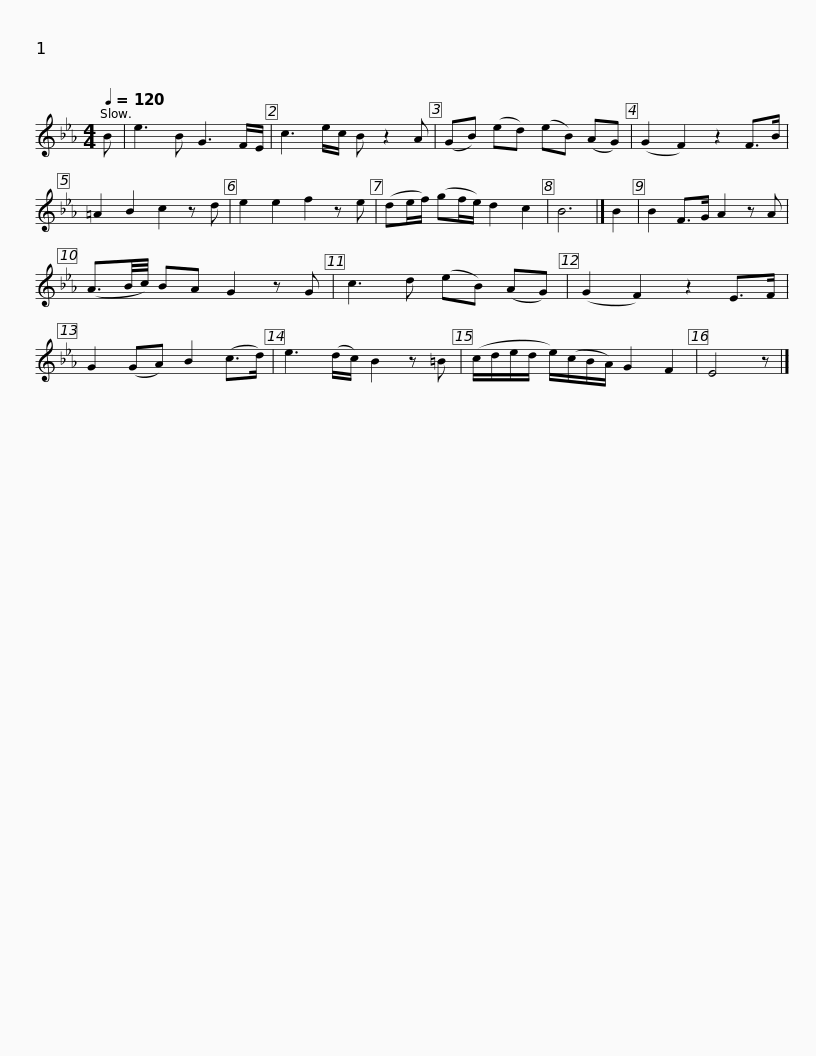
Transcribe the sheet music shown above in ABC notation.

X:1
L:1/8
Q:1/4=120
M:4/4
I:linebreak $
K:Eb
V:1 treble
V:1
 B | e3 B G3 F/E/ | c3 e/c/ B z2 A | (GB) (ed) (eB) (AG) | (G2 F2) z2 F>B | %5
 =A2 B2 c2 z d | e2 e2 f2 z e |$ (de/f/) (gf/e/) d2 c2 | B6 |] B2 | %10
 B2 F>G A2 z A | (A3/2B/4c/4) BA G2 z G | c3 d (eB) (AG) | (G2 F2) z2 E>F |$ G2 (GA) B2 (c>d) | %15
 e3 (d/c/) B2 z =B | (c/d/e/d/ e/)(c/B/A/) G2 F2 | E4 z |] %18
